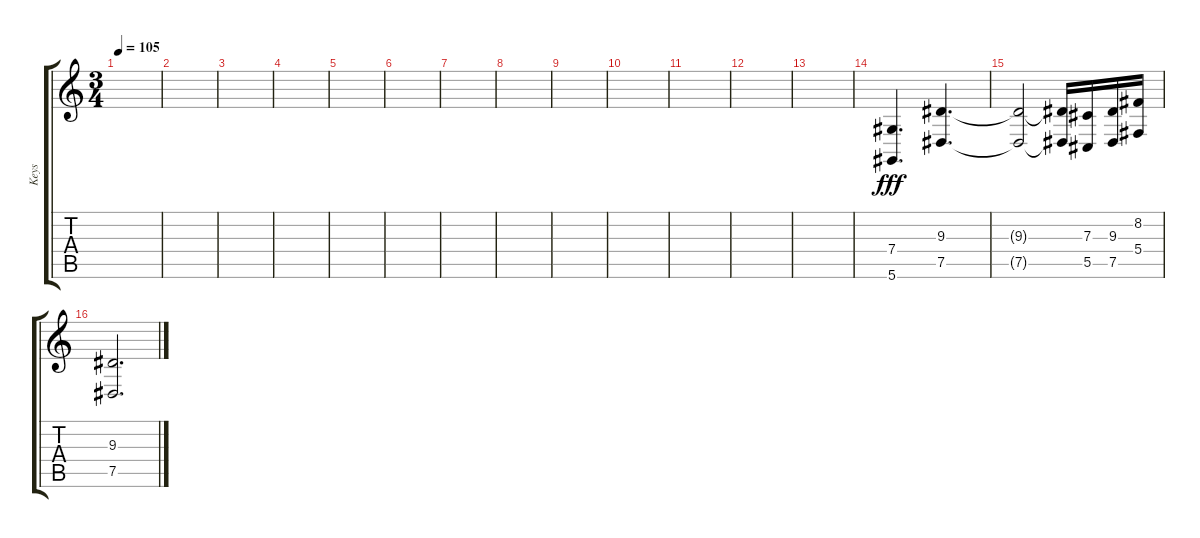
\track ("Keys " "Keys ") {instrument choiraahs}
\staff {score tabs}
\tuning (Eb4 Bb3 Gb3 Db3 Ab2 Eb2) {hide}
\ts (3 4)
\tempo 105
\clef g2
\ks c
|
|
|
|
|
|
|
|
|
|
|
|
|
(7.4 5.6).4{d dy fff} (9.3 7.5).4{d} |
(9.3{t} 7.5{t}).2 (9.3{t} 7.5{t}).16 (7.3 5.5).16 (9.3 7.5).16 (8.2 5.4).16 |
(9.3 7.5).2{d}
